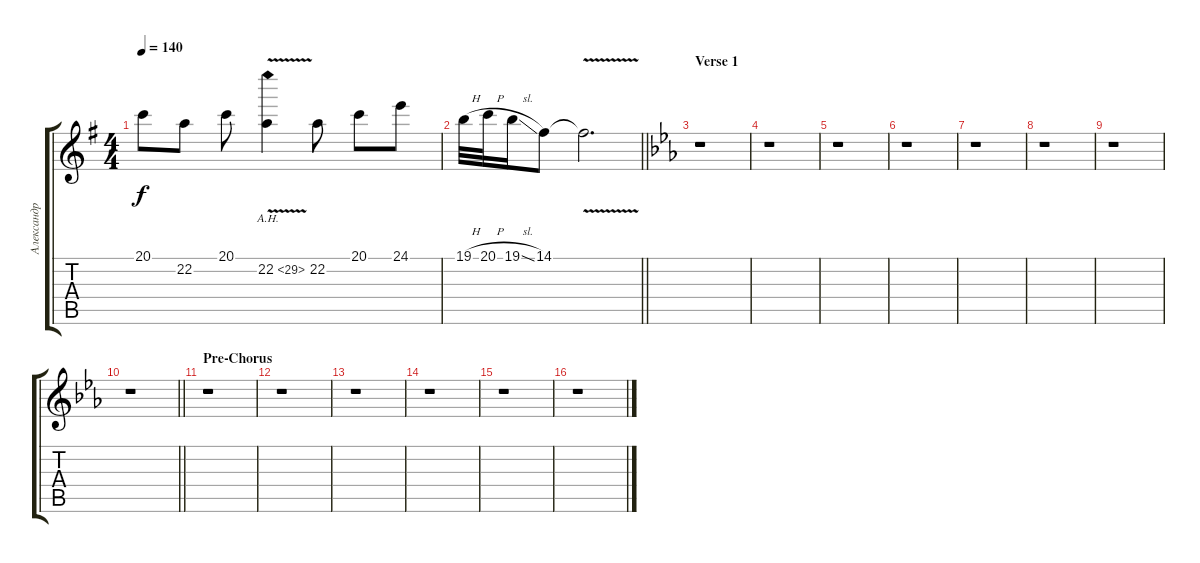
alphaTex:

\track ("Александр Андрюхин" "Александр ") {instrument lead5charang}
\staff {score tabs}
\tuning (E4 B3 G3 D3 A2 E2) {hide}
\ts (4 4)
\tempo 140
\clef g2
\ks g
20.1.8{dy f} 22.2.8 20.1.8 22.2{ah 7 v}.4 22.2.8 20.1.8 24.1.8 |
\barLineRight lightlight
19.1{h}.32 20.1{h}.32 19.1{sl}.16 14.1.8 14.1{v t}.2{d} |
\section ("" "Verse 1")
\ks eb
r.1 |
r.1 |
r.1 |
r.1 |
r.1 |
r.1 |
r.1 |
\barLineRight lightlight
r.1 |
\section ("" "Pre-Chorus")
r.1 |
r.1 |
r.1 |
r.1 |
r.1 |
r.1
